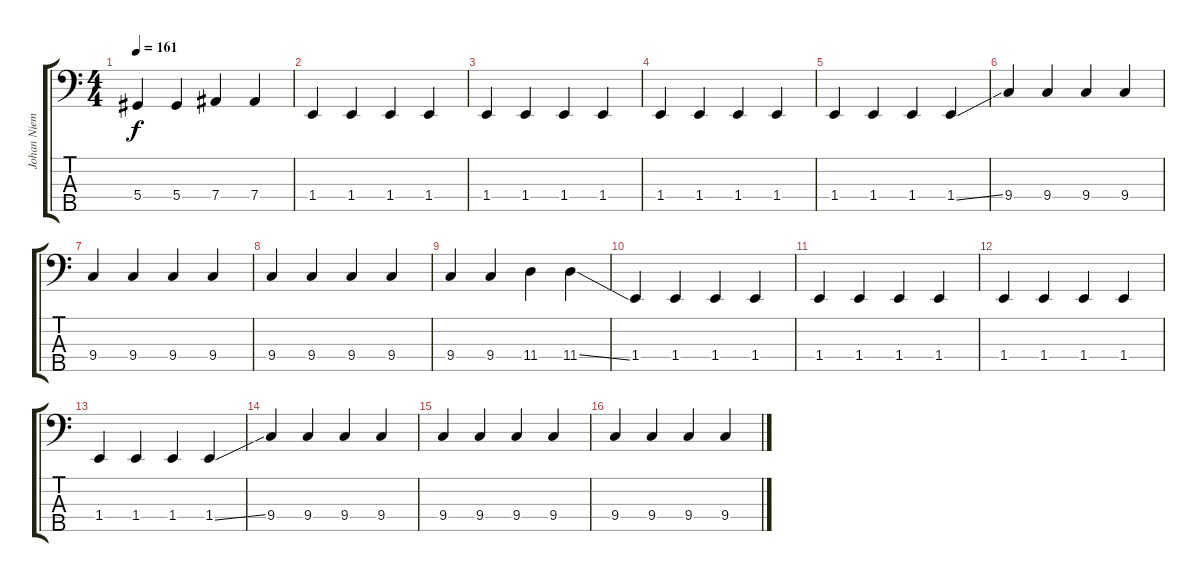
\track ("Johan Niemann" "Johan Niem") {instrument electricbasspick}
\staff {score tabs}
\tuning (Gb2 Db2 Ab1 Eb1 Bb0) {hide}
\ts (4 4)
\tempo 161
\clef f4
\ks c
5.4.4{dy f} 5.4.4 7.4.4 7.4.4 |
1.4.4 1.4.4 1.4.4 1.4.4 |
1.4.4 1.4.4 1.4.4 1.4.4 |
1.4.4 1.4.4 1.4.4 1.4.4 |
1.4.4 1.4.4 1.4.4 1.4{ss}.4 |
9.4.4 9.4.4 9.4.4 9.4.4 |
9.4.4 9.4.4 9.4.4 9.4.4 |
9.4.4 9.4.4 9.4.4 9.4.4 |
9.4.4 9.4.4 11.4.4 11.4{ss}.4 |
1.4.4 1.4.4 1.4.4 1.4.4 |
1.4.4 1.4.4 1.4.4 1.4.4 |
1.4.4 1.4.4 1.4.4 1.4.4 |
1.4.4 1.4.4 1.4.4 1.4{ss}.4 |
9.4.4 9.4.4 9.4.4 9.4.4 |
9.4.4 9.4.4 9.4.4 9.4.4 |
9.4.4 9.4.4 9.4.4 9.4.4
